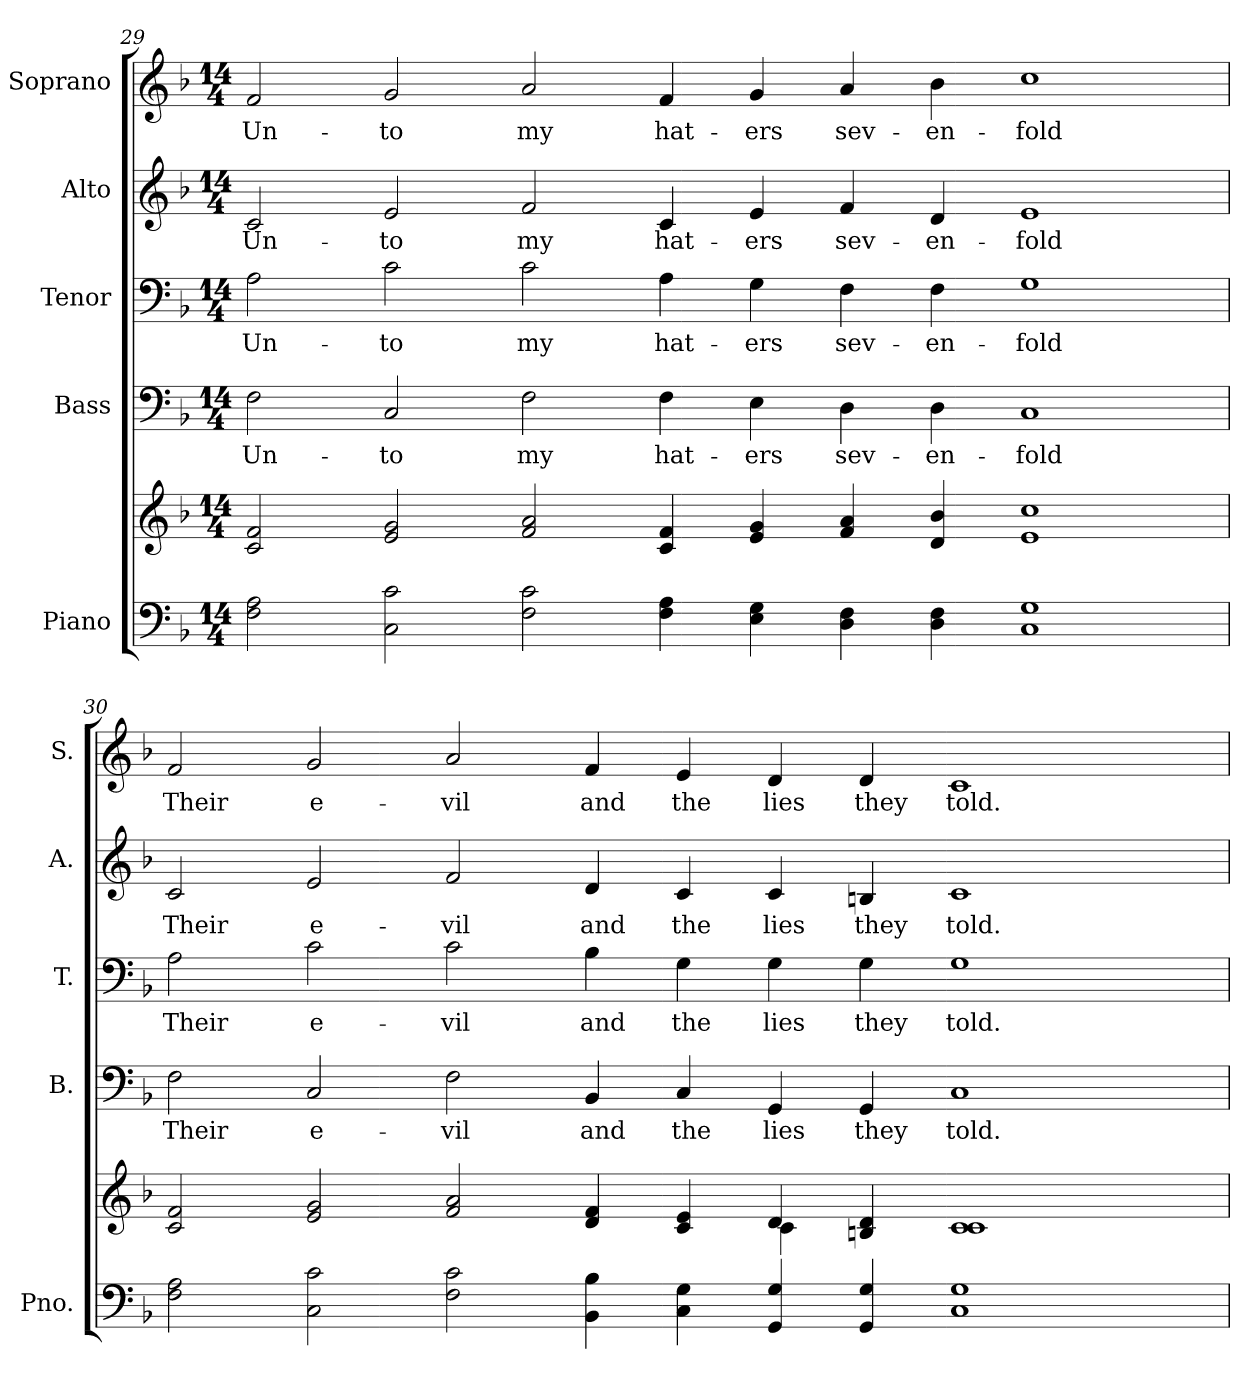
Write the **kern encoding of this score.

**kern	**kern	**kern	**text	**kern	**text	**kern	**text	**kern	**text
*part5	*part5	*part4	*part4	*part3	*part3	*part2	*part2	*part1	*part1
*staff6	*staff5	*staff4	*staff4	*staff3	*staff3	*staff2	*staff2	*staff1	*staff1
*I"Piano	*	*I"Bass	*	*I"Tenor	*	*I"Alto	*	*I"Soprano	*
*I'Pno.	*	*I'B.	*	*I'T.	*	*I'A.	*	*I'S.	*
!!LO:PB:g=z
*clefF4	*clefG2	*clefF4	*	*clefF4	*	*clefG2	*	*clefG2	*
*k[b-]	*k[b-]	*k[b-]	*	*k[b-]	*	*k[b-]	*	*k[b-]	*
*F:	*F:	*F:	*	*F:	*	*F:	*	*F:	*
*M14/4	*M14/4	*M14/4	*	*M14/4	*	*M14/4	*	*M14/4	*
=29	=29	=29	=29	=29	=29	=29	=29	=29	=29
!	!	!	!LO:LY:b:color=#000000	!	!	!	!	!	!
!	!	!	!	!	!LO:LY:b:color=#000000	!	!	!	!
!	!	!	!	!	!	!	!LO:LY:b:color=#000000	!	!
!	!	!	!	!	!	!	!	!	!LO:LY:b:color=#000000
2Fi\ 2Ai	2ci/ 2fi	2Fi\	Un-	2Ai\	Un-	2ci/	Un-	2fi/	Un-
!	!	!	!LO:LY:b:color=#000000	!	!	!	!	!	!
!	!	!	!	!	!LO:LY:b:color=#000000	!	!	!	!
!	!	!	!	!	!	!	!LO:LY:b:color=#000000	!	!
!	!	!	!	!	!	!	!	!	!LO:LY:b:color=#000000
2Ci\ 2ci	2ei/ 2gi	2Ci/	-to	2ci\	-to	2ei/	-to	2gi/	-to
!	!	!	!LO:LY:b:color=#000000	!	!	!	!	!	!
!	!	!	!	!	!LO:LY:b:color=#000000	!	!	!	!
!	!	!	!	!	!	!	!LO:LY:b:color=#000000	!	!
!	!	!	!	!	!	!	!	!	!LO:LY:b:color=#000000
2Fi\ 2ci	2fi/ 2ai	2Fi\	my	2ci\	my	2fi/	my	2ai/	my
!	!	!	!LO:LY:b:color=#000000	!	!	!	!	!	!
!	!	!	!	!	!LO:LY:b:color=#000000	!	!	!	!
!	!	!	!	!	!	!	!LO:LY:b:color=#000000	!	!
!	!	!	!	!	!	!	!	!	!LO:LY:b:color=#000000
4Fi\ 4Ai	4ci/ 4fi	4Fi\	hat-	4Ai\	hat-	4ci/	hat-	4fi/	hat-
!	!	!	!LO:LY:b:color=#000000	!	!	!	!	!	!
!	!	!	!	!	!LO:LY:b:color=#000000	!	!	!	!
!	!	!	!	!	!	!	!LO:LY:b:color=#000000	!	!
!	!	!	!	!	!	!	!	!	!LO:LY:b:color=#000000
4Ei\ 4Gi	4ei/ 4gi	4Ei\	-ers	4Gi\	-ers	4ei/	-ers	4gi/	-ers
!	!	!	!LO:LY:b:color=#000000	!	!	!	!	!	!
!	!	!	!	!	!LO:LY:b:color=#000000	!	!	!	!
!	!	!	!	!	!	!	!LO:LY:b:color=#000000	!	!
!	!	!	!	!	!	!	!	!	!LO:LY:b:color=#000000
4Di\ 4Fi	4fi/ 4ai	4Di\	sev-	4Fi\	sev-	4fi/	sev-	4ai/	sev-
!	!	!	!LO:LY:b:color=#000000	!	!	!	!	!	!
!	!	!	!	!	!LO:LY:b:color=#000000	!	!	!	!
!	!	!	!	!	!	!	!LO:LY:b:color=#000000	!	!
!	!	!	!	!	!	!	!	!	!LO:LY:b:color=#000000
4Di\ 4Fi	4di/ 4b-i	4Di\	-en-	4Fi\	-en-	4di/	-en-	4b-i\	-en-
!	!	!	!LO:LY:b:color=#000000	!	!	!	!	!	!
!	!	!	!	!	!LO:LY:b:color=#000000	!	!	!	!
!	!	!	!	!	!	!	!LO:LY:b:color=#000000	!	!
!	!	!	!	!	!	!	!	!	!LO:LY:b:color=#000000
1Ci 1Gi	1ei 1cci	1Ci	-fold	1Gi	-fold	1ei	-fold	1cci	-fold
!!LO:PB:g=z
=30	=30	=30	=30	=30	=30	=30	=30	=30	=30
*	*^	*	*	*	*	*	*	*	*
!	!	!	!	!LO:LY:b:color=#000000	!	!	!	!	!	!
!	!	!	!	!	!	!LO:LY:b:color=#000000	!	!	!	!
!	!	!	!	!	!	!	!	!LO:LY:b:color=#000000	!	!
!	!	!	!	!	!	!	!	!	!	!LO:LY:b:color=#000000
2Fi\ 2Ai	2ci/ 2fi	1ryy	2Fi\	Their	2Ai\	Their	2ci/	Their	2fi/	Their
!	!	!	!	!LO:LY:b:color=#000000	!	!	!	!	!	!
!	!	!	!	!	!	!LO:LY:b:color=#000000	!	!	!	!
!	!	!	!	!	!	!	!	!LO:LY:b:color=#000000	!	!
!	!	!	!	!	!	!	!	!	!	!LO:LY:b:color=#000000
2Ci\ 2ci	2ei/ 2gi	.	2Ci/	e-	2ci\	e-	2ei/	e-	2gi/	e-
!	!	!	!	!LO:LY:b:color=#000000	!	!	!	!	!	!
!	!	!	!	!	!	!LO:LY:b:color=#000000	!	!	!	!
!	!	!	!	!	!	!	!	!LO:LY:b:color=#000000	!	!
!	!	!	!	!	!	!	!	!	!	!LO:LY:b:color=#000000
2Fi\ 2ci	2fi/ 2ai	2ryy	2Fi\	-vil	2ci\	-vil	2fi/	-vil	2ai/	-vil
!	!	!	!	!LO:LY:b:color=#000000	!	!	!	!	!	!
!	!	!	!	!	!	!LO:LY:b:color=#000000	!	!	!	!
!	!	!	!	!	!	!	!	!LO:LY:b:color=#000000	!	!
!	!	!	!	!	!	!	!	!	!	!LO:LY:b:color=#000000
4BB-i\ 4B-i	4di/ 4fi	2ryy	4BB-i/	and	4B-i\	and	4di/	and	4fi/	and
!	!	!	!	!LO:LY:b:color=#000000	!	!	!	!	!	!
!	!	!	!	!	!	!LO:LY:b:color=#000000	!	!	!	!
!	!	!	!	!	!	!	!	!LO:LY:b:color=#000000	!	!
!	!	!	!	!	!	!	!	!	!	!LO:LY:b:color=#000000
4Ci\ 4Gi	4ci/ 4ei	.	4Ci/	the	4Gi\	the	4ci/	the	4ei/	the
!	!	!	!	!LO:LY:b:color=#000000	!	!	!	!	!	!
!	!	!	!	!	!	!LO:LY:b:color=#000000	!	!	!	!
!	!	!	!	!	!	!	!	!LO:LY:b:color=#000000	!	!
!	!	!	!	!	!	!	!	!	!	!LO:LY:b:color=#000000
4GGi/ 4Gi	4di/	4ci\	4GGi/	lies	4Gi\	lies	4ci/	lies	4di/	lies
!	!	!	!	!LO:LY:b:color=#000000	!	!	!	!	!	!
!	!	!	!	!	!	!LO:LY:b:color=#000000	!	!	!	!
!	!	!	!	!	!	!	!	!LO:LY:b:color=#000000	!	!
!	!	!	!	!	!	!	!	!	!	!LO:LY:b:color=#000000
4GGi/ 4Gi	4Bni/ 4di	4ryy	4GGi/	they	4Gi\	they	4Bni/	they	4di/	they
!	!	!	!	!LO:LY:b:color=#000000	!	!	!	!	!	!
!	!	!	!	!	!	!LO:LY:b:color=#000000	!	!	!	!
!	!	!	!	!	!	!	!	!LO:LY:b:color=#000000	!	!
!	!	!	!	!	!	!	!	!	!	!LO:LY:b:color=#000000
1Ci 1Gi	1ci 1ci	2ryy	1Ci	told.	1Gi	told.	1ci	told.	1ci	told.
.	.	2ryy	.	.	.	.	.	.	.	.
*	*v	*v	*	*	*	*	*	*	*	*
=	=	=	=	=	=	=	=	=	=
*-	*-	*-	*-	*-	*-	*-	*-	*-	*-
